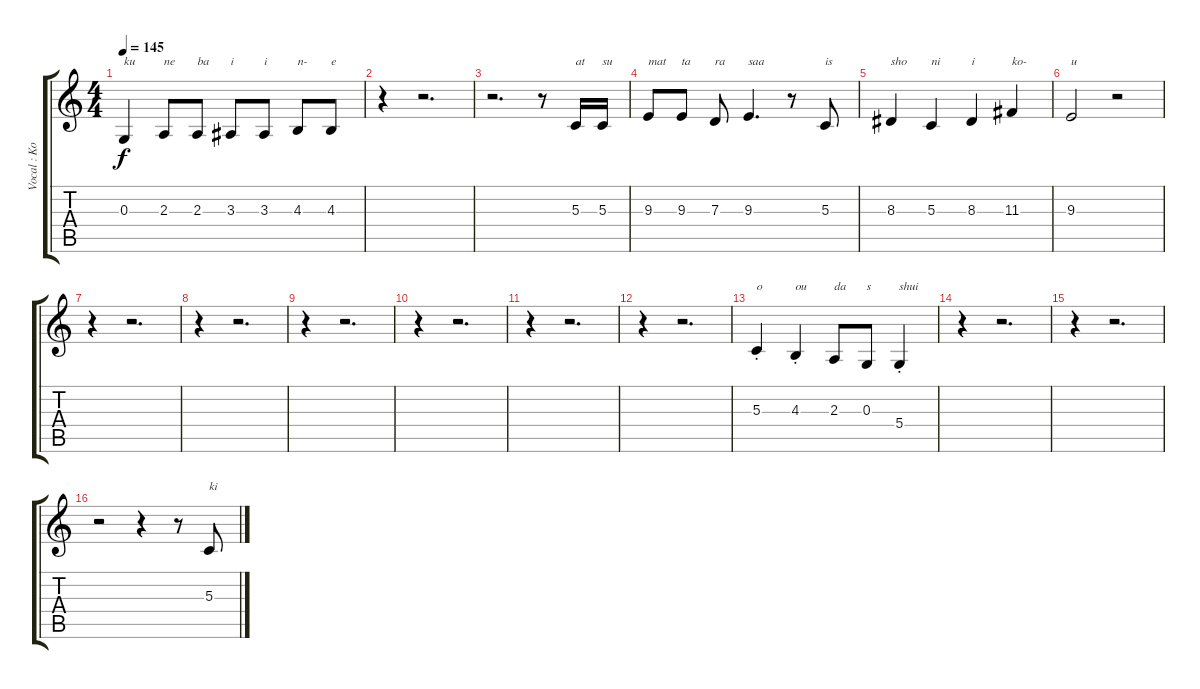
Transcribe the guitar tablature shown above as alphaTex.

\track ("Vocal : Kotobuki Tsumugi" "Vocal : Ko") {instrument ocarina}
\staff {score tabs}
\tuning (E4 B3 G3 D3 A2 E2) {hide}
\ts (4 4)
\tempo 145
\clef g2
\ks c
0.3.4{txt "ku" dy f} 2.3.8{txt "ne"} 2.3.8{txt "ba"} 3.3.8{txt "i"} 3.3.8{txt "i"} 4.3.8{txt "n-"} 4.3.8{txt "e"} |
r.4 r.2{d} |
r.2{d} r.8 5.3.16{txt "at"} 5.3.16{txt "su"} |
9.3.8{txt "mat"} 9.3.8{txt "ta"} 7.3.8{txt "ra"} 9.3.4{d txt "saa"} r.8 5.3.8{txt "is"} |
8.3.4{txt "sho"} 5.3.4{txt "ni"} 8.3.4{txt "i"} 11.3.4{txt "ko-"} |
9.3.2{txt "u"} r.2 |
r.4 r.2{d} |
r.4 r.2{d} |
r.4 r.2{d} |
r.4 r.2{d} |
r.4 r.2{d} |
r.4 r.2{d} |
5.3{st}.4{txt "o"} 4.3{st}.4{txt "ou"} 2.3.8{txt "da"} 0.3.8{txt "s"} 5.4{st}.4{txt "shui"} |
r.4 r.2{d} |
r.4 r.2{d} |
r.2 r.4 r.8 5.3.8{txt "ki"}
